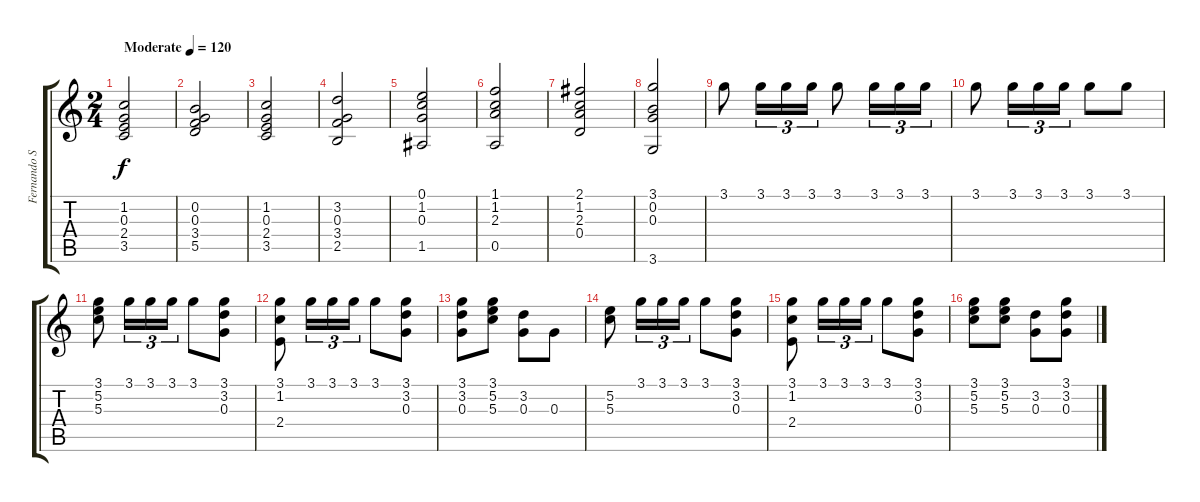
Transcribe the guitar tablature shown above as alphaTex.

\track ("Fernando Sor" "Fernando S") {instrument acousticguitarnylon}
\staff {score tabs}
\tuning (E4 B3 G3 D3 A2 E2) {hide}
\ts (2 4)
\tempo (120 "Moderate")
\clef g2
\ks c
(1.2 0.3 2.4 3.5).2{dy f instrument acousticguitarnylon} |
(0.2 0.3 3.4 5.5).2 |
(1.2 0.3 2.4 3.5).2 |
(3.2 0.3 3.4 2.5).2 |
(0.1 1.2 0.3 1.5).2 |
(1.1 1.2 2.3 0.5).2 |
(2.1 1.2 2.3 0.4).2 |
(3.1 0.2 0.3 3.6).2 |
3.1.8 3.1.16{tu (3 2)} 3.1.16{tu (3 2)} 3.1.16{tu (3 2)} 3.1.8 3.1.16{tu (3 2)} 3.1.16{tu (3 2)} 3.1.16{tu (3 2)} |
3.1.8 3.1.16{tu (3 2)} 3.1.16{tu (3 2)} 3.1.16{tu (3 2)} 3.1.8 3.1.8 |
(3.1 5.2 5.3).8 3.1.16{tu (3 2)} 3.1.16{tu (3 2)} 3.1.16{tu (3 2)} 3.1.8 (3.1 3.2 0.3).8 |
(3.1 1.2 2.4).8 3.1.16{tu (3 2)} 3.1.16{tu (3 2)} 3.1.16{tu (3 2)} 3.1.8 (3.1 3.2 0.3).8 |
(3.1 3.2 0.3).8 (3.1 5.2 5.3).8 (3.2 0.3).8 0.3.8 |
(5.2 5.3).8 3.1.16{tu (3 2)} 3.1.16{tu (3 2)} 3.1.16{tu (3 2)} 3.1.8 (3.1 3.2 0.3).8 |
(3.1 1.2 2.4).8 3.1.16{tu (3 2)} 3.1.16{tu (3 2)} 3.1.16{tu (3 2)} 3.1.8 (3.1 3.2 0.3).8 |
(3.1 5.2 5.3).8 (3.1 5.2 5.3).8 (3.2 0.3).8 (3.1 3.2 0.3).8
